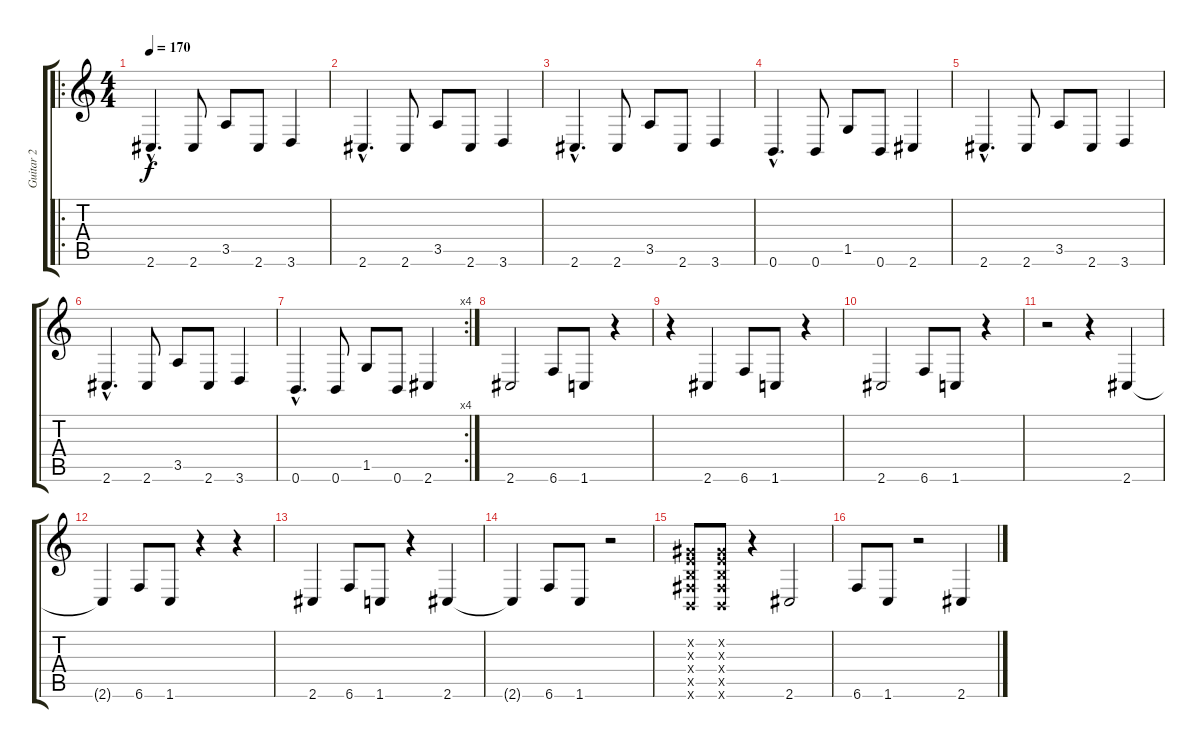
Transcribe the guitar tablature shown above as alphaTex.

\track ("Guitar 2" "Guitar 2") {instrument electricguitarmuted}
\staff {score tabs}
\tuning (Db4 Ab3 E3 B2 Gb2 B1) {hide}
\ro
\ts (4 4)
\tempo 170
\clef g2
\ks c
2.6{hac}.4{d dy f instrument electricguitarmuted} 2.6.8 3.5.8 2.6.8 3.6.4 |
2.6{hac}.4{d} 2.6.8 3.5.8 2.6.8 3.6.4 |
2.6{hac}.4{d} 2.6.8 3.5.8 2.6.8 3.6.4 |
0.6{hac}.4{d} 0.6.8 1.5.8 0.6.8 2.6.4 |
2.6{hac}.4{d} 2.6.8 3.5.8 2.6.8 3.6.4 |
2.6{hac}.4{d} 2.6.8 3.5.8 2.6.8 3.6.4 |
\rc 4
0.6{hac}.4{d} 0.6.8 1.5.8 0.6.8 2.6.4 |
2.6.2 6.6.8 1.6.8 r.4 |
r.4 2.6.4 6.6.8 1.6.8 r.4 |
2.6.2 6.6.8 1.6.8 r.4 |
r.2 r.4 2.6.4 |
2.6{t}.4 6.6.8 1.6.8 r.4 r.4 |
2.6.4 6.6.8 1.6.8 r.4 2.6.4 |
2.6{t}.4 6.6.8 1.6.8 r.2 |
(0.2{x} 0.3{x} 0.4{x} 0.5{x} 0.6{x}).8 (0.2{x} 0.3{x} 0.4{x} 0.5{x} 0.6{x}).8 r.4 2.6.2 |
6.6.8 1.6.8 r.2 2.6.4
